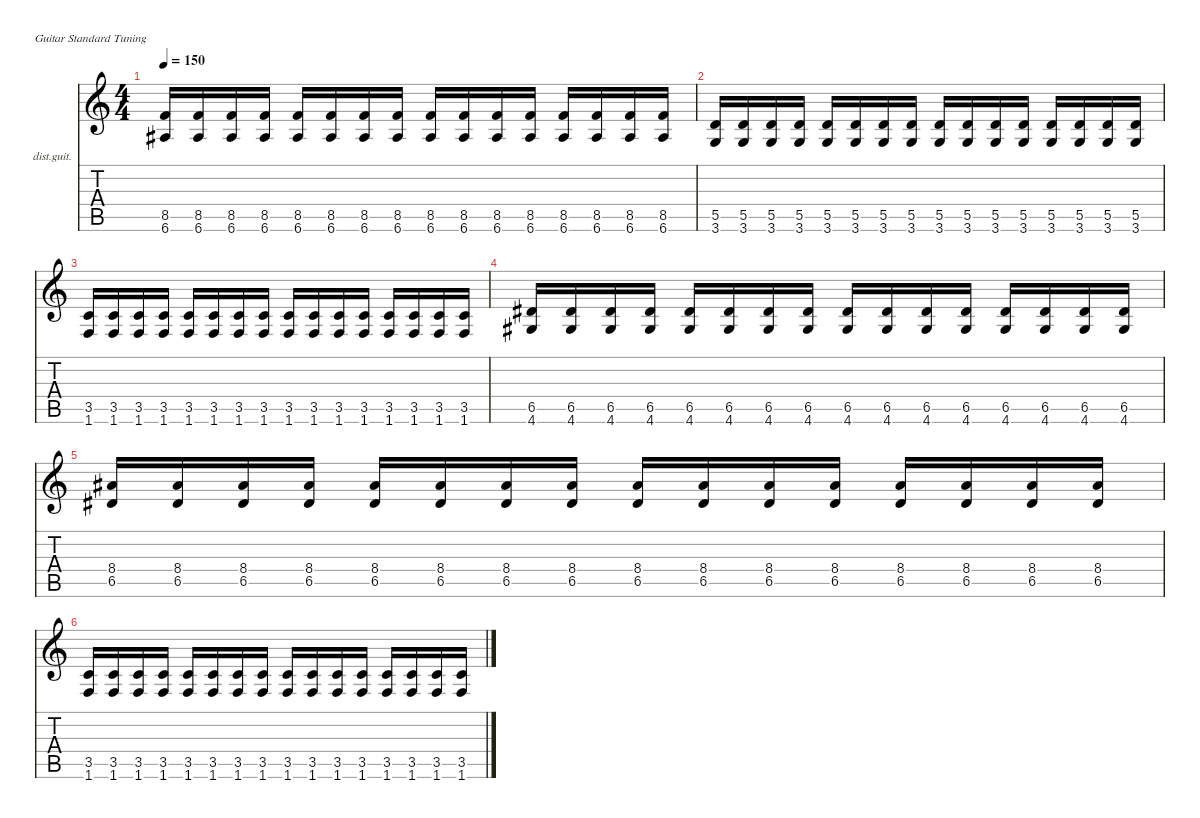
\defaultSystemsLayout 4
\hideDynamics
\bracketExtendMode nobrackets
\firstSystemTrackNameOrientation horizontal
\otherSystemsTrackNameOrientation horizontal
\track ("Distortion Guitar" "dist.guit.") {instrument distortionguitar}
\staff {score tabs}
\tuning (E4 B3 G3 D3 A2 E2)
\ts (4 4)
\tempo 150
\clef g2
\ks c
(8.5 6.6{acc #}).16{dy mf} (6.6{acc #} 8.5).16 (6.6{acc #} 8.5).16 (6.6{acc #} 8.5).16 (6.6{acc #} 8.5).16 (6.6{acc #} 8.5).16 (6.6{acc #} 8.5).16 (6.6{acc #} 8.5).16 (6.6{acc #} 8.5).16 (6.6{acc #} 8.5).16 (6.6{acc #} 8.5).16 (6.6{acc #} 8.5).16 (6.6{acc #} 8.5).16 (6.6{acc #} 8.5).16 (6.6{acc #} 8.5).16 (6.6{acc #} 8.5).16 |
(3.6 5.5).16 (5.5 3.6).16 (5.5 3.6).16 (5.5 3.6).16 (5.5 3.6).16 (5.5 3.6).16 (5.5 3.6).16 (5.5 3.6).16 (3.6 5.5).16 (5.5 3.6).16 (5.5 3.6).16 (5.5 3.6).16 (5.5 3.6).16 (5.5 3.6).16 (5.5 3.6).16 (5.5 3.6).16 |
(1.6 3.5).16 (1.6 3.5).16 (1.6 3.5).16 (1.6 3.5).16 (1.6 3.5).16 (1.6 3.5).16 (1.6 3.5).16 (1.6 3.5).16 (1.6 3.5).16 (1.6 3.5).16 (1.6 3.5).16 (1.6 3.5).16 (1.6 3.5).16 (1.6 3.5).16 (1.6 3.5).16 (1.6 3.5).16 |
(4.6{acc #} 6.5{acc #}).16 (4.6{acc #} 6.5{acc #}).16 (4.6{acc #} 6.5{acc #}).16 (4.6{acc #} 6.5{acc #}).16 (4.6{acc #} 6.5{acc #}).16 (4.6{acc #} 6.5{acc #}).16 (4.6{acc #} 6.5{acc #}).16 (6.5{acc #} 4.6{acc #}).16 (4.6{acc #} 6.5{acc #}).16 (4.6{acc #} 6.5{acc #}).16 (4.6{acc #} 6.5{acc #}).16 (4.6{acc #} 6.5{acc #}).16 (4.6{acc #} 6.5{acc #}).16 (4.6{acc #} 6.5{acc #}).16 (4.6{acc #} 6.5{acc #}).16 (6.5{acc #} 4.6{acc #}).16 |
(6.5{acc #} 8.4{acc #}).16 (6.5{acc #} 8.4{acc #}).16 (6.5{acc #} 8.4{acc #}).16 (6.5{acc #} 8.4{acc #}).16 (6.5{acc #} 8.4{acc #}).16 (6.5{acc #} 8.4{acc #}).16 (6.5{acc #} 8.4{acc #}).16 (6.5{acc #} 8.4{acc #}).16 (6.5{acc #} 8.4{acc #}).16 (6.5{acc #} 8.4{acc #}).16 (6.5{acc #} 8.4{acc #}).16 (6.5{acc #} 8.4{acc #}).16 (6.5{acc #} 8.4{acc #}).16 (6.5{acc #} 8.4{acc #}).16 (6.5{acc #} 8.4{acc #}).16 (6.5{acc #} 8.4{acc #}).16 |
(1.6 3.5).16 (1.6 3.5).16 (1.6 3.5).16 (1.6 3.5).16 (1.6 3.5).16 (1.6 3.5).16 (1.6 3.5).16 (1.6 3.5).16 (1.6 3.5).16 (1.6 3.5).16 (1.6 3.5).16 (1.6 3.5).16 (1.6 3.5).16 (1.6 3.5).16 (1.6 3.5).16 (1.6 3.5).16
